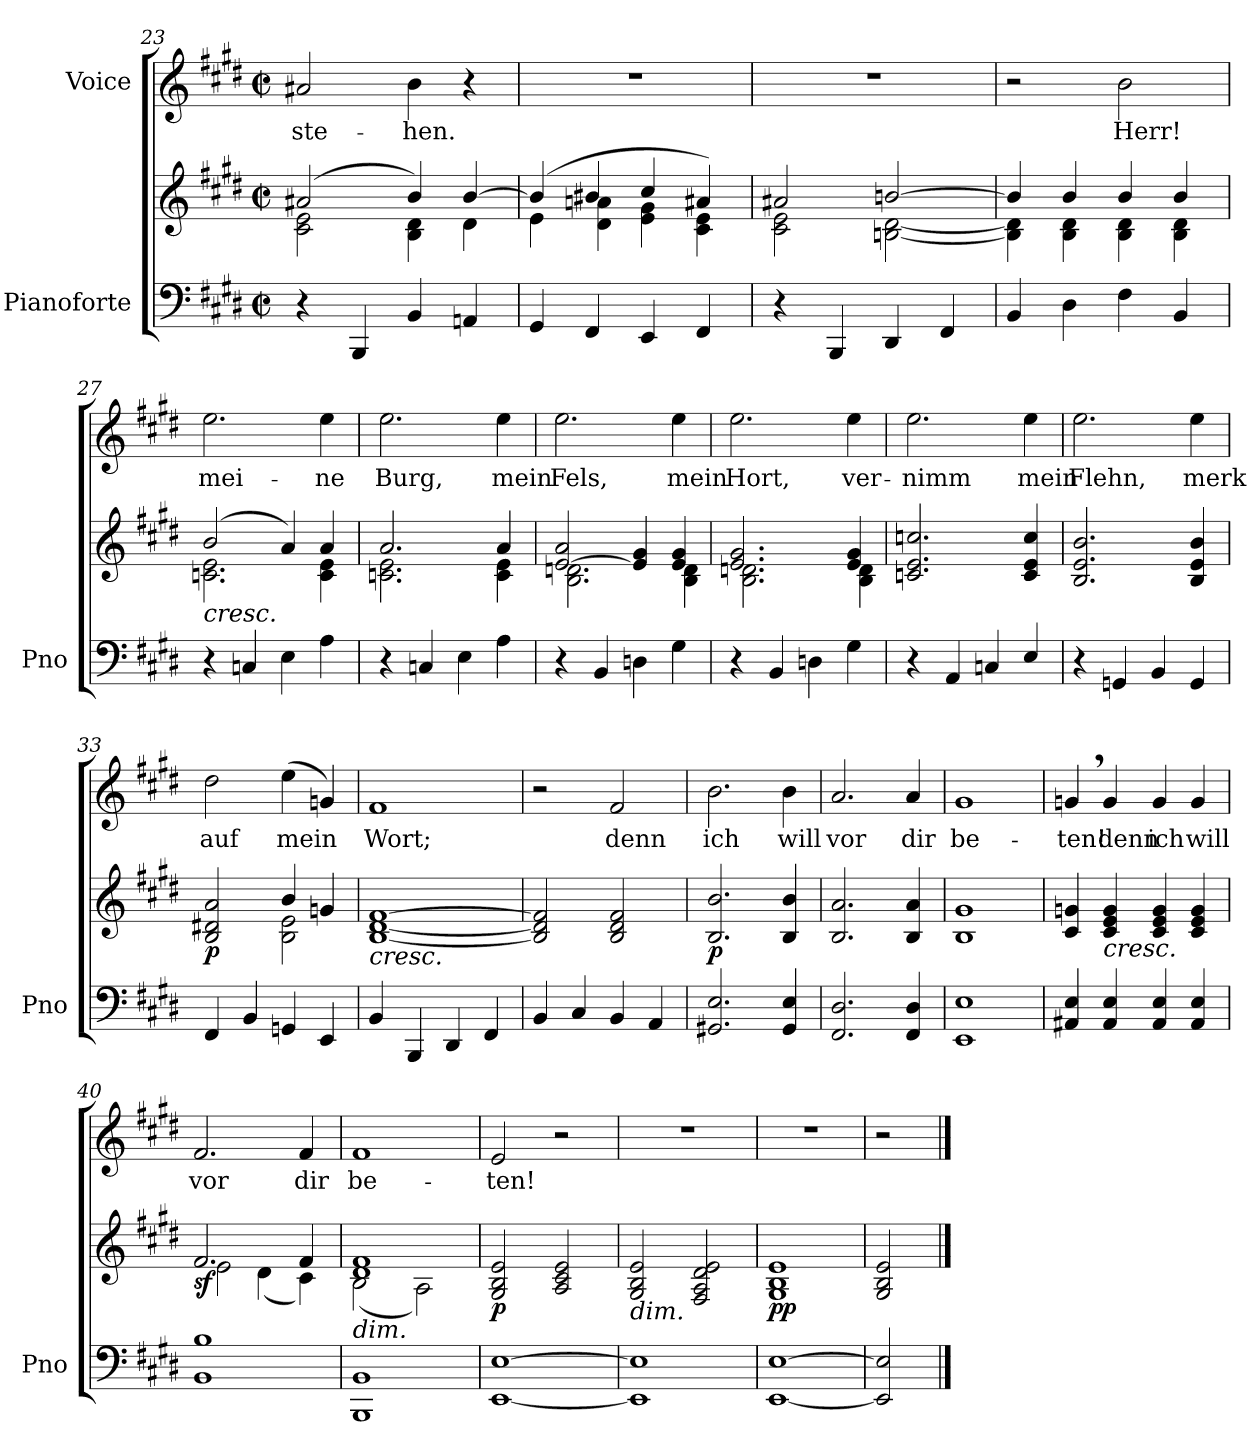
**kern	**kern	**dynam	**kern	**text
*part2	*part2	*part2	*part1	*part1
*staff3	*staff2	*staff2/3	*staff1	*staff1
*I"Pianoforte	*	*	*I"Voice	*
*I'Pno	*	*	*	*
*clefF4	*clefG2	*	*clefG2	*
*k[f#c#g#d#]	*k[f#c#g#d#]	*	*k[f#c#g#d#]	*
*M2/2	*M2/2	*	*M2/2	*
*met(c|)	*met(c|)	*	*met(c|)	*
=23	=23	=23	=23	=23
*	*^	*	*	*
!	!	!	!	!	!LO:LY:b
4r	(2a#X/	2c#\ 2e\	.	2a#X/	-ste-
4BBB/	.	.	.	.	.
!	!	!	!	!	!LO:LY:b
4BB/	4b/)	4B\ 4d#\	.	4b\	-hen.
4AAn/	[4b/	4d#\	.	4r	.
=24	=24	=24	=24	=24	=24
4GG#/	(4b/]	4e\	.	1r	.
4FF#/	4b#X/	4d#\ 4an\	.	.	.
4EE/	4cc#/	4e\ 4g#\	.	.	.
4FF#/	4a#X/)	4c#\ 4e\	.	.	.
=25	=25	=25	=25	=25	=25
4r	2a#X/	2c#\ 2e\	.	1r	.
4BBB/	.	.	.	.	.
4DD#/	[2bn/	[2Bn\ [2d#\	.	.	.
4FF#/	.	.	.	.	.
!!LO:LB:g=z
=26	=26	=26	=26	=26	=26
4BB/	4b/]	4B\] 4d#\]	.	2r	.
4D#\	4b/	4B\ 4d#\	.	.	.
!	!	!	!	!	!LO:LY:b
4F#\	4b/	4B\ 4d#\	.	2b\	Herr!
4BB/	4b/	4B\ 4d#\	.	.	.
!!LO:PB:g=z
=27	=27	=27	=27	=27	=27
!	!LO:TX:b:i:t=cresc.	!	!	!	!
!	!	!	!	!	!LO:LY:b
4r	(2b/	2.cn\ 2.e\	.	2.ee\	mei-
4Cn/	.	.	.	.	.
4E\	4a/)	.	.	.	.
!	!	!	!	!	!LO:LY:b
4A\	4a/	4c\ 4e\	.	4ee\	-ne
=28	=28	=28	=28	=28	=28
!	!	!	!	!	!LO:LY:b
4r	2.a/	2.cn\ 2.e\	.	2.ee\	Burg,
4Cn/	.	.	.	.	.
4E\	.	.	.	.	.
!	!	!	!	!	!LO:LY:b
4A\	4a/	4c\ 4e\	.	4ee\	mein
=29	=29	=29	=29	=29	=29
!	!	!	!	!	!LO:LY:b
4r	[2e/ 2a/	2.B\ 2.dn\	.	2.ee\	Fels,
4BB/	.	.	.	.	.
4Dn\	4e/] 4g#/	.	.	.	.
!	!	!	!	!	!LO:LY:b
4G#\	4e/ 4g#/	4B\ 4d\	.	4ee\	mein
=30	=30	=30	=30	=30	=30
!	!	!	!	!	!LO:LY:b
4r	2.e/ 2.g#/	2.B\ 2.dn\	.	2.ee\	Hort,
4BB/	.	.	.	.	.
4Dn\	.	.	.	.	.
!	!	!	!	!	!LO:LY:b
4G#\	4e/ 4g#/	4B\ 4d\	.	4ee\	ver-
=31	=31	=31	=31	=31	=31
!	!	!	!	!	!LO:LY:b
*	*v	*v	*	*	*
4r	2.cn/ 2.e/ 2.ccn/	.	2.ee\	-nimm
4AA/	.	.	.	.
4Cn/	.	.	.	.
!	!	!	!	!LO:LY:b
4E/	4c/ 4e/ 4cc/	.	4ee\	mein
=32	=32	=32	=32	=32
!	!	!	!	!LO:LY:b
4r	2.B/ 2.e/ 2.b/	.	2.ee\	Flehn,
4GGn/	.	.	.	.
4BB/	.	.	.	.
!	!	!	!	!LO:LY:b
4GG/	4B/ 4e/ 4b/	.	4ee\	merk
=33	=33	=33	=33	=33
*	*^	*	*	*
!	!	!	!LO:DY:b	!	!LO:LY:b
4FF#/	2B/ 2d#X/ 2a/	2ryy	p	2dd#\	auf
4BB/	.	.	.	.	.
!	!	!	!	!	!LO:LY:b
4GGn/	4b/	2B\ 2e\	.	(4ee\	mein
4EE/	4gn/	.	.	4gn/)	.
*	*v	*v	*	*	*
=34	=34	=34	=34	=34
!	!LO:TX:b:i:t=cresc.	!	!	!
!	!	!	!	!LO:LY:b
4BB/	[1B [1d# [1f#	.	1f#	Wort;
4BBB/	.	.	.	.
4DD#/	.	.	.	.
4FF#/	.	.	.	.
!!LO:LB:g=z
=35	=35	=35	=35	=35
4BB/	2B/] 2d#/] 2f#/]	.	2r	.
4C#/	.	.	.	.
!	!	!	!	!LO:LY:b
4BB/	2B/ 2d#/ 2f#/	.	2f#/	denn
4AA/	.	.	.	.
!!LO:LB:g=z
=36	=36	=36	=36	=36
!	!	!LO:DY:b	!	!LO:LY:b
2.GG#X/ 2.E/	2.B/ 2.b/	p	2.b\	ich
!	!	!	!	!LO:LY:b
4GG#/ 4E/	4B/ 4b/	.	4b\	will
=37	=37	=37	=37	=37
!	!	!	!	!LO:LY:b
2.FF#/ 2.D#/	2.B/ 2.a/	.	2.a/	vor
!	!	!	!	!LO:LY:b
4FF#/ 4D#/	4B/ 4a/	.	4a/	dir
=38	=38	=38	=38	=38
!	!	!	!	!LO:LY:b
1EE 1E	1B 1g#	.	1g#	be-
=39	=39	=39	=39	=39
!	!	!	!	!LO:LY:b
4AA#X/ 4E/	4c#/ 4gn/	.	4gn,/	-ten!
!	!LO:TX:b:i:t=cresc.	!	!	!
!	!	!	!	!LO:LY:b
4AA#/ 4E/	4c#/ 4e/ 4g/	.	4g/	denn
!	!	!	!	!LO:LY:b
4AA#/ 4E/	4c#/ 4e/ 4g/	.	4g/	ich
!	!	!	!	!LO:LY:b
4AA#/ 4E/	4c#/ 4e/ 4g/	.	4g/	will
=40	=40	=40	=40	=40
*	*^	*	*	*
!	!	!	!LO:DY:b	!	!LO:LY:b
1BB 1B	2.f#/	2e\	sf	2.f#/	vor
.	.	(4d#\	.	.	.
!	!	!	!	!	!LO:LY:b
.	4f#/	4c#\)	.	4f#/	dir
=41	=41	=41	=41	=41	=41
!	!LO:TX:b:i:t=dim.	!	!	!	!
!	!	!	!	!	!LO:LY:b
1BBB 1BB	1d# 1f#	(2B\	.	1f#	be-
.	.	2A\)	.	.	.
=42	=42	=42	=42	=42	=42
!	!	!	!LO:DY:b	!	!LO:LY:b
*	*v	*v	*	*	*
[1EE [1E	2G#/ 2B/ 2e/	p	2e/	-ten!
.	2A/ 2c#/ 2e/	.	2r	.
=43	=43	=43	=43	=43
!	!LO:TX:b:i:t=dim.	!	!	!
1EE] 1E]	2G#/ 2B/ 2e/	.	1r	.
.	2F#/ 2A/ 2d#/ 2e/	.	.	.
=44	=44	=44	=44	=44
!	!	!LO:DY:b	!	!
[1EE [1E	1G# 1B 1e	pp	1r	.
=45	=45	=45	=45	=45
2EE/] 2E/]	2G#/ 2B/ 2e/	.	2r	.
==	==	==	==	==
*-	*-	*-	*-	*-
